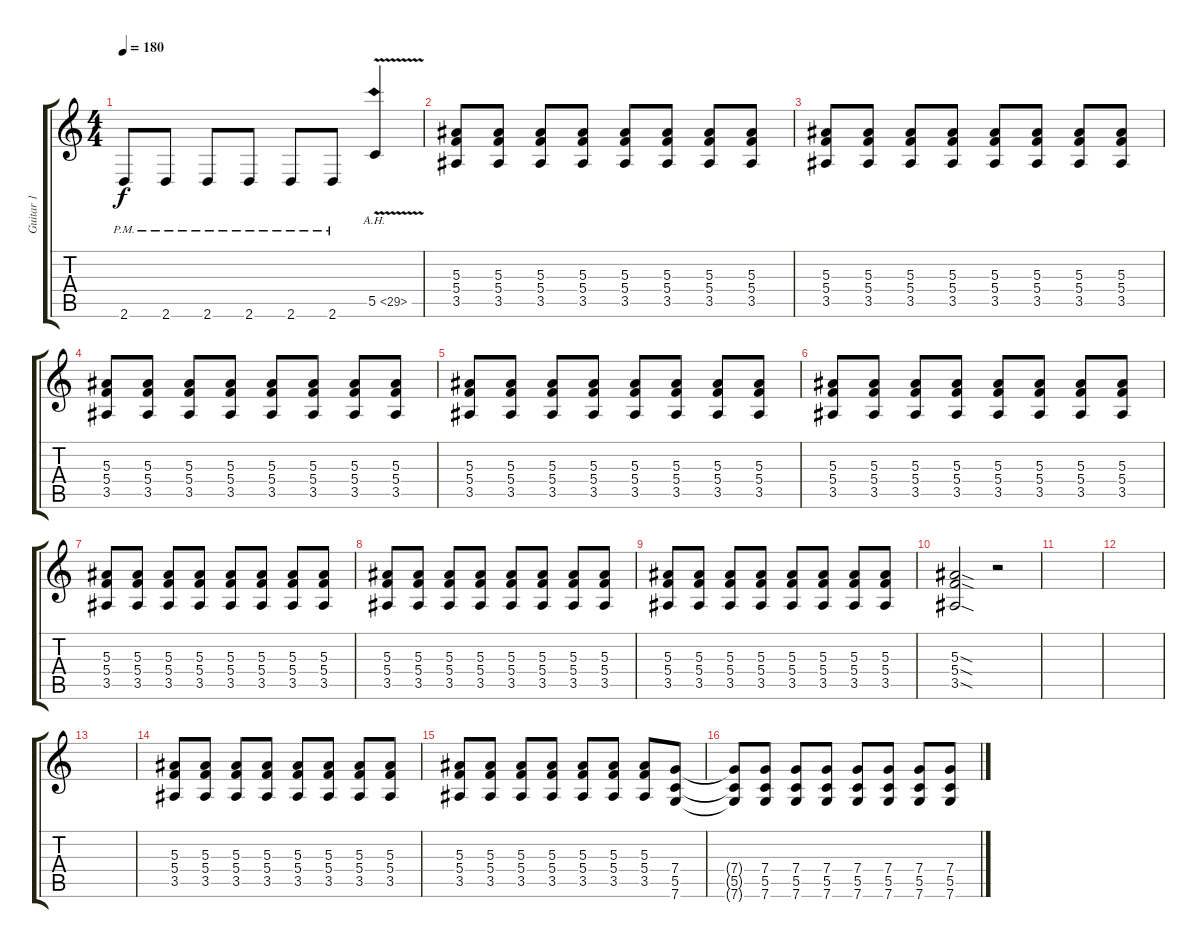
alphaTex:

\track ("Guitar 1" "Guitar 1") {instrument distortionguitar}
\staff {score tabs}
\tuning (D4 A3 F3 C3 G2 C2) {hide}
\ts (4 4)
\tempo 180
\clef g2
\ks c
2.6{pm}.8{dy f} 2.6{pm}.8 2.6{pm}.8 2.6{pm}.8 2.6{pm}.8 2.6{pm}.8 5.5{ah 24 v}.4 |
(5.3 5.4 3.5).8 (5.3 5.4 3.5).8 (5.3 5.4 3.5).8 (5.3 5.4 3.5).8 (5.3 5.4 3.5).8 (5.3 5.4 3.5).8 (5.3 5.4 3.5).8 (5.3 5.4 3.5).8 |
(5.3 5.4 3.5).8 (5.3 5.4 3.5).8 (5.3 5.4 3.5).8 (5.3 5.4 3.5).8 (5.3 5.4 3.5).8 (5.3 5.4 3.5).8 (5.3 5.4 3.5).8 (5.3 5.4 3.5).8 |
(5.3 5.4 3.5).8 (5.3 5.4 3.5).8 (5.3 5.4 3.5).8 (5.3 5.4 3.5).8 (5.3 5.4 3.5).8 (5.3 5.4 3.5).8 (5.3 5.4 3.5).8 (5.3 5.4 3.5).8 |
(5.3 5.4 3.5).8 (5.3 5.4 3.5).8 (5.3 5.4 3.5).8 (5.3 5.4 3.5).8 (5.3 5.4 3.5).8 (5.3 5.4 3.5).8 (5.3 5.4 3.5).8 (5.3 5.4 3.5).8 |
(5.3 5.4 3.5).8 (5.3 5.4 3.5).8 (5.3 5.4 3.5).8 (5.3 5.4 3.5).8 (5.3 5.4 3.5).8 (5.3 5.4 3.5).8 (5.3 5.4 3.5).8 (5.3 5.4 3.5).8 |
(5.3 5.4 3.5).8 (5.3 5.4 3.5).8 (5.3 5.4 3.5).8 (5.3 5.4 3.5).8 (5.3 5.4 3.5).8 (5.3 5.4 3.5).8 (5.3 5.4 3.5).8 (5.3 5.4 3.5).8 |
(5.3 5.4 3.5).8 (5.3 5.4 3.5).8 (5.3 5.4 3.5).8 (5.3 5.4 3.5).8 (5.3 5.4 3.5).8 (5.3 5.4 3.5).8 (5.3 5.4 3.5).8 (5.3 5.4 3.5).8 |
(5.3 5.4 3.5).8 (5.3 5.4 3.5).8 (5.3 5.4 3.5).8 (5.3 5.4 3.5).8 (5.3 5.4 3.5).8 (5.3 5.4 3.5).8 (5.3 5.4 3.5).8 (5.3 5.4 3.5).8 |
(5.3{sod} 5.4{sod} 3.5{sod}).2 r.2 |
|
|
|
(5.3 5.4 3.5).8 (5.3 5.4 3.5).8 (5.3 5.4 3.5).8 (5.3 5.4 3.5).8 (5.3 5.4 3.5).8 (5.3 5.4 3.5).8 (5.3 5.4 3.5).8 (5.3 5.4 3.5).8 |
(5.3 5.4 3.5).8 (5.3 5.4 3.5).8 (5.3 5.4 3.5).8 (5.3 5.4 3.5).8 (5.3 5.4 3.5).8 (5.3 5.4 3.5).8 (5.3 5.4 3.5).8 (7.4 5.5 7.6).8 |
(7.4{t} 5.5{t} 7.6{t}).8 (7.4 5.5 7.6).8 (7.4 5.5 7.6).8 (7.4 5.5 7.6).8 (7.4 5.5 7.6).8 (7.4 5.5 7.6).8 (7.4 5.5 7.6).8 (7.4 5.5 7.6).8
